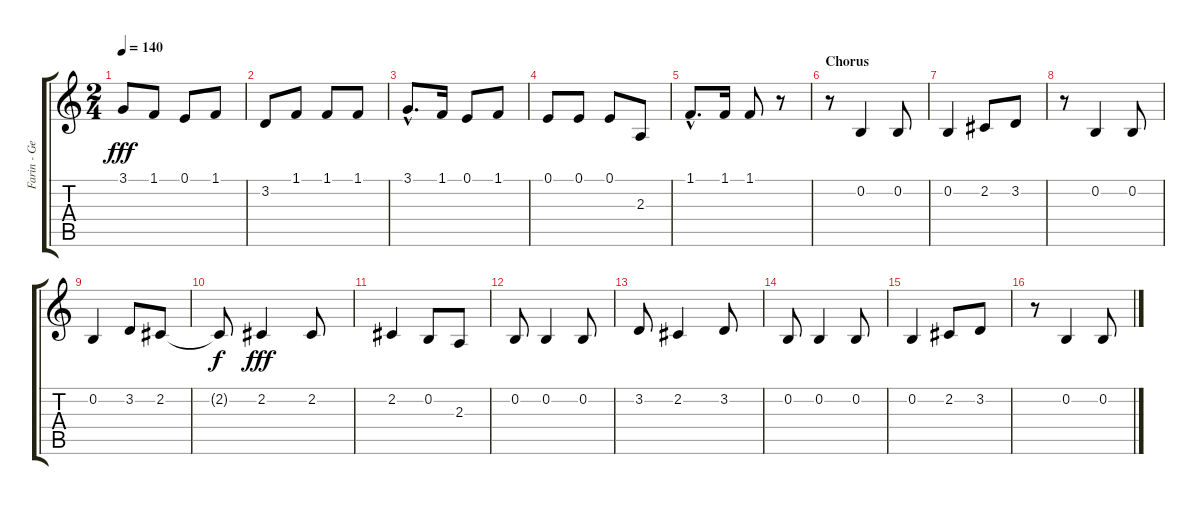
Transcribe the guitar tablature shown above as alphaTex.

\track ("Farin - Gesang" "Farin - Ge") {instrument tenorsax}
\staff {score tabs}
\tuning (E4 B3 G3 D3 A2 E2) {hide}
\ts (2 4)
\tempo 140
\clef g2
\ks c
3.1.8{dy fff} 1.1.8 0.1.8 1.1.8 |
3.2.8 1.1.8 1.1.8 1.1.8 |
3.1{hac}.8{d} 1.1.16 0.1.8 1.1.8 |
0.1.8 0.1.8 0.1.8 2.3.8 |
1.1{hac}.8{d} 1.1.16 1.1.8 r.8 |
\section ("" "Chorus")
r.8 0.2.4 0.2.8 |
0.2.4 2.2.8 3.2.8 |
r.8 0.2.4 0.2.8 |
0.2.4 3.2.8 2.2.8 |
2.2{t}.8{dy f} 2.2.4{dy fff} 2.2.8 |
2.2.4 0.2.8 2.3.8 |
0.2.8 0.2.4 0.2.8 |
3.2.8 2.2.4 3.2.8 |
0.2.8 0.2.4 0.2.8 |
0.2.4 2.2.8 3.2.8 |
r.8 0.2.4 0.2.8
